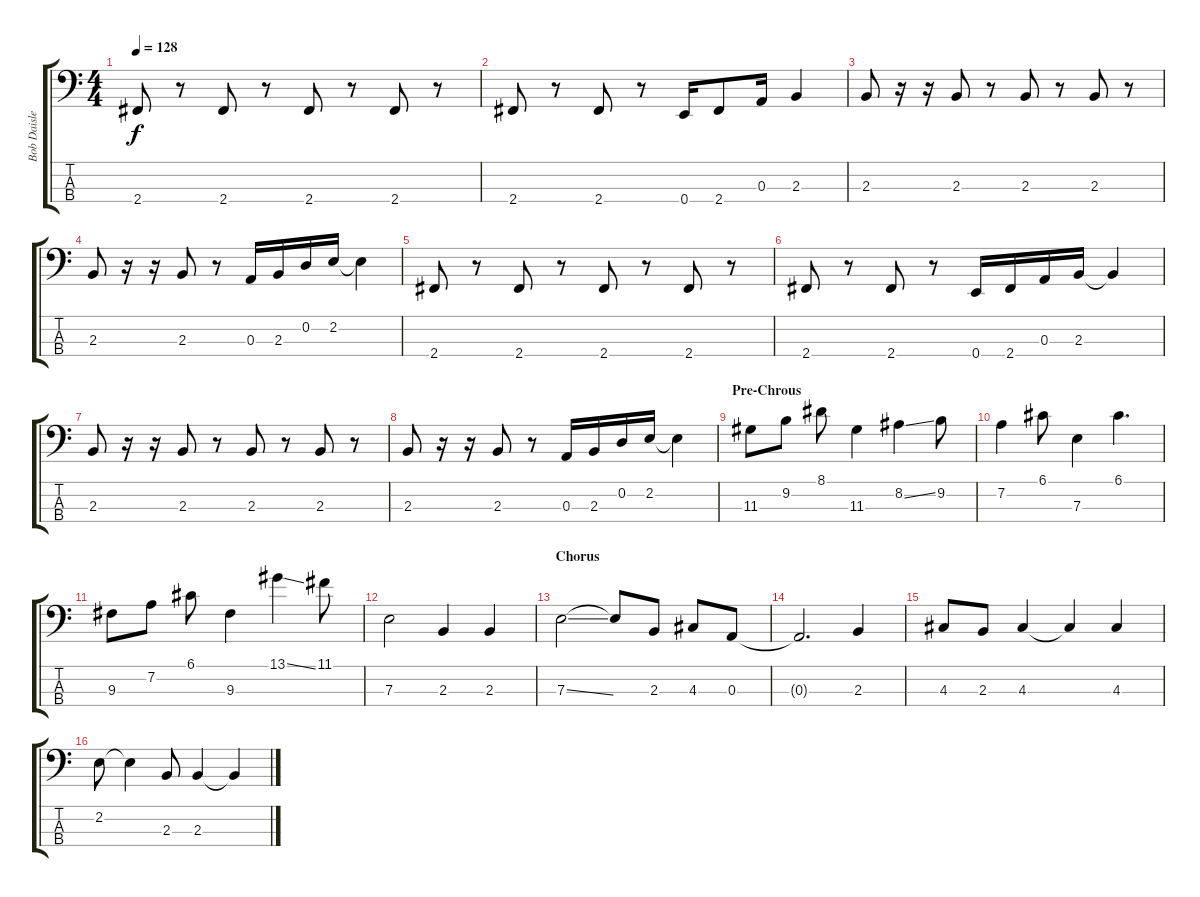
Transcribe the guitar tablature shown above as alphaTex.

\track ("Bob Daisley (Bass)" "Bob Daisle") {instrument electricbassfinger}
\staff {score tabs}
\tuning (G2 D2 A1 E1) {hide}
\ts (4 4)
\tempo 128
\clef f4
\ks c
2.4.8{dy f} r.8 2.4.8 r.8 2.4.8 r.8 2.4.8 r.8 |
2.4.8 r.8 2.4.8 r.8 0.4.16 2.4.8 0.3.16 2.3.4 |
2.3.8 r.16 r.16 2.3.8 r.8 2.3.8 r.8 2.3.8 r.8 |
2.3.8 r.16 r.16 2.3.8 r.8 0.3.16 2.3.16 0.2.16 2.2.16 2.2{t}.4 |
2.4.8 r.8 2.4.8 r.8 2.4.8 r.8 2.4.8 r.8 |
2.4.8 r.8 2.4.8 r.8 0.4.16 2.4.16 0.3.16 2.3.16 2.3{t}.4 |
2.3.8 r.16 r.16 2.3.8 r.8 2.3.8 r.8 2.3.8 r.8 |
2.3.8 r.16 r.16 2.3.8 r.8 0.3.16 2.3.16 0.2.16 2.2.16 2.2{t}.4 |
\section ("" "Pre-Chrous")
11.3.8 9.2.8 8.1.8 11.3.4 8.2{ss}.4 9.2.8 |
7.2.4 6.1.8 7.3.4 6.1.4{d} |
9.3.8 7.2.8 6.1.8 9.3.4 13.1{ss}.4 11.1.8 |
7.3.2 2.3.4 2.3.4 |
\section ("" "Chorus")
7.3{ss}.2 7.3{t}.8 2.3.8 4.3.8 0.3.8 |
0.3{t}.2{d} 2.3.4 |
4.3.8 2.3.8 4.3.4 4.3{t}.4 4.3.4 |
2.2.8 2.2{t}.4 2.3.8 2.3.4 2.3{t}.4
